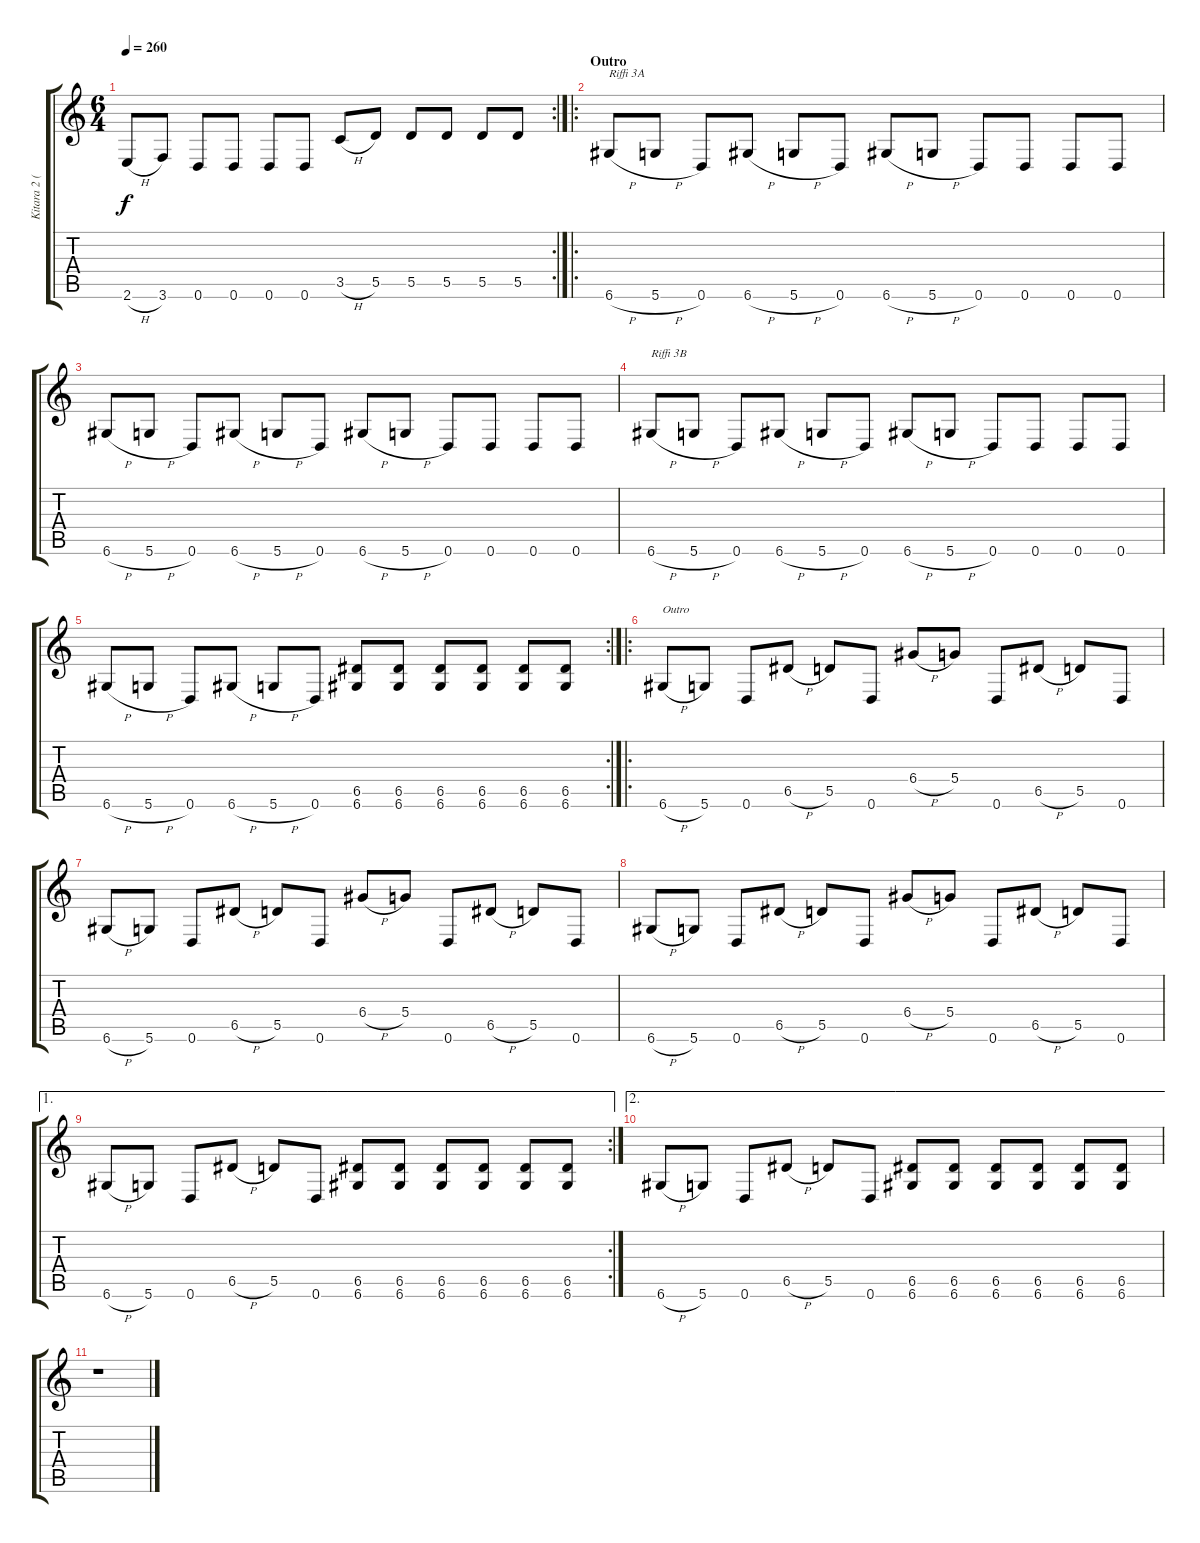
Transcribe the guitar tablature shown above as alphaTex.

\track ("Kitara 2 (Tuomo)" "Kitara 2 (") {instrument distortionguitar}
\staff {score tabs}
\tuning (E4 B3 G3 D3 A2 D2) {hide}
\rc 2
\ts (6 4)
\tempo 260
\clef g2
\ks c
2.6{h}.8{dy f} 3.6.8 0.6.8 0.6.8 0.6.8 0.6.8 3.5{h}.8 5.5.8 5.5.8 5.5.8 5.5.8 5.5.8 |
\ro
\section ("" "Outro")
6.6{h}.8{txt "Riffi 3A"} 5.6{h}.8 0.6.8 6.6{h}.8 5.6{h}.8 0.6.8 6.6{h}.8 5.6{h}.8 0.6.8 0.6.8 0.6.8 0.6.8 |
6.6{h}.8 5.6{h}.8 0.6.8 6.6{h}.8 5.6{h}.8 0.6.8 6.6{h}.8 5.6{h}.8 0.6.8 0.6.8 0.6.8 0.6.8 |
6.6{h}.8{txt "Riffi 3B"} 5.6{h}.8 0.6.8 6.6{h}.8 5.6{h}.8 0.6.8 6.6{h}.8 5.6{h}.8 0.6.8 0.6.8 0.6.8 0.6.8 |
\rc 2
6.6{h}.8 5.6{h}.8 0.6.8 6.6{h}.8 5.6{h}.8 0.6.8 (6.5 6.6).8 (6.5 6.6).8 (6.5 6.6).8 (6.5 6.6).8 (6.5 6.6).8 (6.5 6.6).8 |
\ro
6.6{h}.8{txt "Outro"} 5.6.8 0.6.8 6.5{h}.8 5.5.8 0.6.8 6.4{h}.8 5.4.8 0.6.8 6.5{h}.8 5.5.8 0.6.8 |
6.6{h}.8 5.6.8 0.6.8 6.5{h}.8 5.5.8 0.6.8 6.4{h}.8 5.4.8 0.6.8 6.5{h}.8 5.5.8 0.6.8 |
6.6{h}.8 5.6.8 0.6.8 6.5{h}.8 5.5.8 0.6.8 6.4{h}.8 5.4.8 0.6.8 6.5{h}.8 5.5.8 0.6.8 |
\ae 1
\rc 2
6.6{h}.8 5.6.8 0.6.8 6.5{h}.8 5.5.8 0.6.8 (6.5 6.6).8 (6.5 6.6).8 (6.5 6.6).8 (6.5 6.6).8 (6.5 6.6).8 (6.5 6.6).8 |
\ae 2
6.6{h}.8 5.6.8 0.6.8 6.5{h}.8 5.5.8 0.6.8 (6.5 6.6).8 (6.5 6.6).8 (6.5 6.6).8 (6.5 6.6).8 (6.5 6.6).8 (6.5 6.6).8 |
r.1
